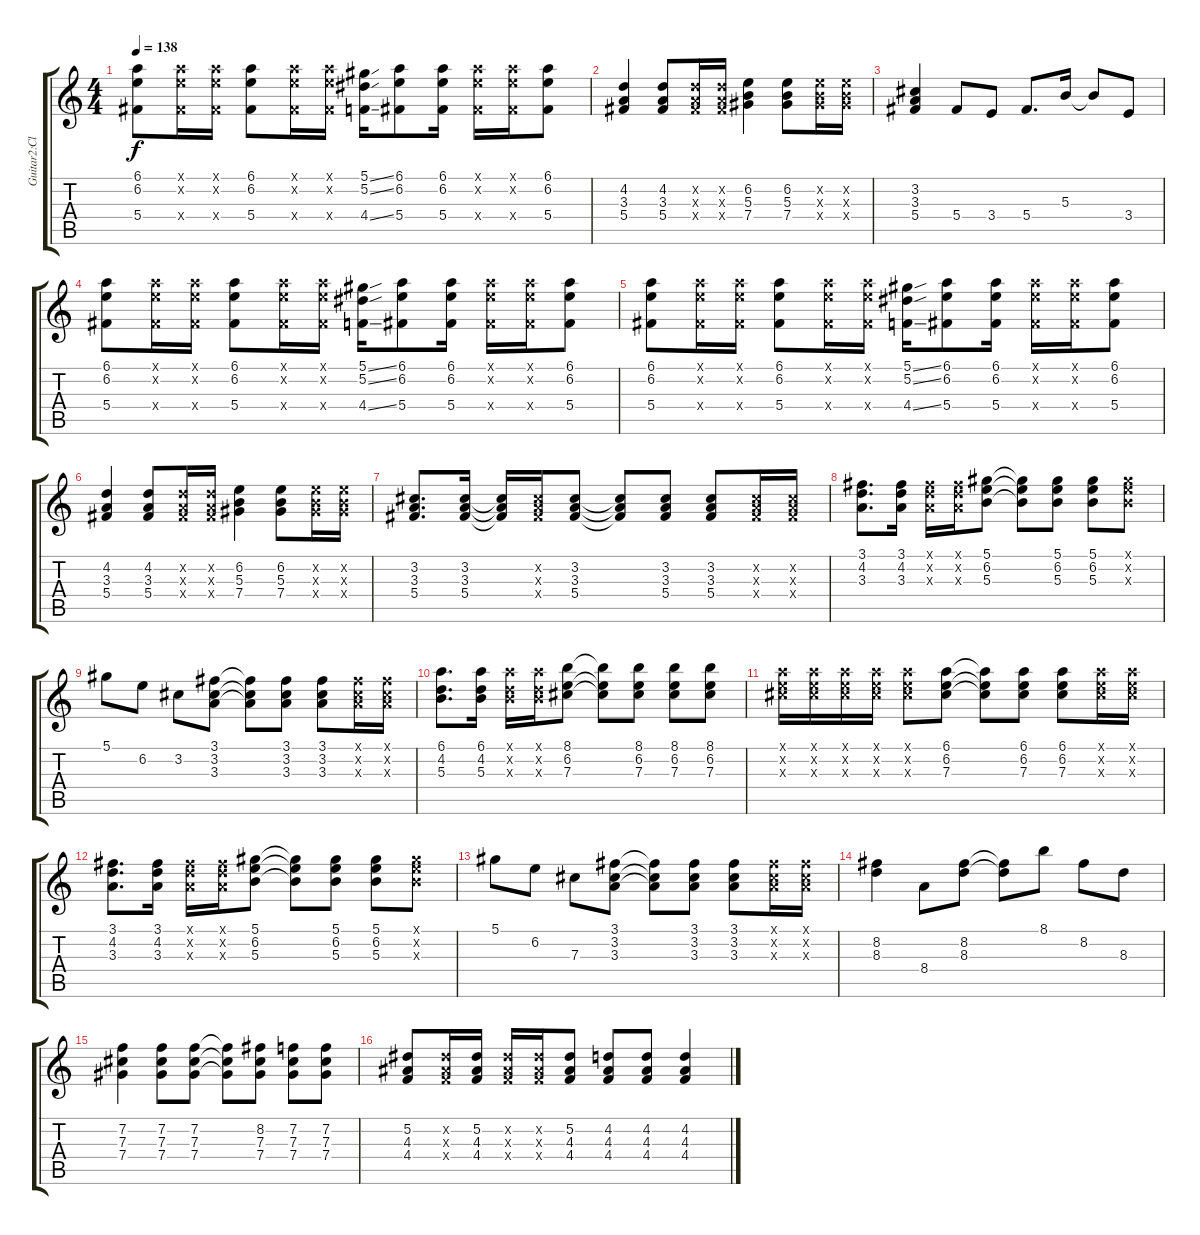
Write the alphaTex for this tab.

\track ("Guitar2:Clean<Half Down>" "Guitar2:Cl") {instrument electricguitarclean}
\staff {score tabs}
\tuning (Eb4 Bb3 Gb3 Db3 Ab2 Eb2) {hide}
\ts (4 4)
\tempo 138
\clef g2
\ks c
(6.1 6.2 5.4).8{dy f} (6.1{x} 6.2{x} 5.4{x}).16 (6.1{x} 6.2{x} 5.4{x}).16 (6.1 6.2 5.4).8 (6.1{x} 6.2{x} 5.4{x}).16 (6.1{x} 6.2{x} 5.4{x}).16 (5.1{ss} 5.2{ss} 4.4{ss}).16 (6.1 6.2 5.4).8 (6.1 6.2 5.4).16 (6.1{x} 6.2{x} 5.4{x}).16 (6.1{x} 6.2{x} 5.4{x}).16 (6.1 6.2 5.4).8 |
(4.2 3.3 5.4).4 (4.2 3.3 5.4).8 (4.2{x} 3.3{x} 5.4{x}).16 (4.2{x} 3.3{x} 5.4{x}).16 (6.2 5.3 7.4).4 (6.2 5.3 7.4).8 (6.2{x} 5.3{x} 7.4{x}).16 (6.2{x} 5.3{x} 7.4{x}).16 |
(3.2 3.3 5.4).4 5.4.8 3.4.8 5.4.8{d} 5.3.16 5.3{t}.8 3.4.8 |
(6.1 6.2 5.4).8 (6.1{x} 6.2{x} 5.4{x}).16 (6.1{x} 6.2{x} 5.4{x}).16 (6.1 6.2 5.4).8 (6.1{x} 6.2{x} 5.4{x}).16 (6.1{x} 6.2{x} 5.4{x}).16 (5.1{ss} 5.2{ss} 4.4{ss}).16 (6.1 6.2 5.4).8 (6.1 6.2 5.4).16 (6.1{x} 6.2{x} 5.4{x}).16 (6.1{x} 6.2{x} 5.4{x}).16 (6.1 6.2 5.4).8 |
(6.1 6.2 5.4).8 (6.1{x} 6.2{x} 5.4{x}).16 (6.1{x} 6.2{x} 5.4{x}).16 (6.1 6.2 5.4).8 (6.1{x} 6.2{x} 5.4{x}).16 (6.1{x} 6.2{x} 5.4{x}).16 (5.1{ss} 5.2{ss} 4.4{ss}).16 (6.1 6.2 5.4).8 (6.1 6.2 5.4).16 (6.1{x} 6.2{x} 5.4{x}).16 (6.1{x} 6.2{x} 5.4{x}).16 (6.1 6.2 5.4).8 |
(4.2 3.3 5.4).4 (4.2 3.3 5.4).8 (4.2{x} 3.3{x} 5.4{x}).16 (4.2{x} 3.3{x} 5.4{x}).16 (6.2 5.3 7.4).4 (6.2 5.3 7.4).8 (6.2{x} 5.3{x} 7.4{x}).16 (6.2{x} 5.3{x} 7.4{x}).16 |
(3.2 3.3 5.4).8{d} (3.2 3.3 5.4).16 (3.2{t} 3.3{t} 5.4{t}).16 (3.2{x} 3.3{x} 5.4{x}).16 (3.2 3.3 5.4).8 (3.2{t} 3.3{t} 5.4{t}).8 (3.2 3.3 5.4).8 (3.2 3.3 5.4).8 (3.2{x} 3.3{x} 5.4{x}).16 (3.2{x} 3.3{x} 5.4{x}).16 |
(3.1 4.2 3.3).8{d} (3.1 4.2 3.3).16 (3.1{x} 4.2{x} 3.3{x}).16 (3.1{x} 4.2{x} 3.3{x}).16 (5.1 6.2 5.3).8 (5.1{t} 6.2{t} 5.3{t}).8 (5.1 6.2 5.3).8 (5.1 6.2 5.3).8 (5.1{x} 6.2{x} 5.3{x}).8 |
5.1.8 6.2.8 3.2.8 (3.1 3.2 3.3).8 (3.1{t} 3.2{t} 3.3{t}).8 (3.1 3.2 3.3).8 (3.1 3.2 3.3).8 (3.1{x} 3.2{x} 3.3{x}).16 (3.1{x} 3.2{x} 3.3{x}).16 |
(6.1 4.2 5.3).8{d} (6.1 4.2 5.3).16 (6.1{x} 4.2{x} 5.3{x}).16 (6.1{x} 4.2{x} 5.3{x}).16 (8.1 6.2 7.3).8 (8.1{t} 6.2{t} 7.3{t}).8 (8.1 6.2 7.3).8 (8.1 6.2 7.3).8 (8.1 6.2 7.3).8 |
(6.1{x} 6.2{x} 7.3{x}).16 (6.1{x} 6.2{x} 7.3{x}).16 (6.1{x} 6.2{x} 7.3{x}).16 (6.1{x} 6.2{x} 7.3{x}).16 (6.1{x} 6.2{x} 7.3{x}).8 (6.1 6.2 7.3).8 (6.1{t} 6.2{t} 7.3{t}).8 (6.1 6.2 7.3).8 (6.1 6.2 7.3).8 (6.1{x} 6.2{x} 7.3{x}).16 (6.1{x} 6.2{x} 7.3{x}).16 |
(3.1 4.2 3.3).8{d} (3.1 4.2 3.3).16 (3.1{x} 4.2{x} 3.3{x}).16 (3.1{x} 4.2{x} 3.3{x}).16 (5.1 6.2 5.3).8 (5.1{t} 6.2{t} 5.3{t}).8 (5.1 6.2 5.3).8 (5.1 6.2 5.3).8 (5.1{x} 6.2{x} 5.3{x}).8 |
5.1.8 6.2.8 7.3.8 (3.1 3.2 3.3).8 (3.1{t} 3.2{t} 3.3{t}).8 (3.1 3.2 3.3).8 (3.1 3.2 3.3).8 (3.1{x} 3.2{x} 3.3{x}).16 (3.1{x} 3.2{x} 3.3{x}).16 |
(8.2 8.3).4 8.4.8 (8.2 8.3).8 (8.2{t} 8.3{t}).8 8.1.8 8.2.8 8.3.8 |
(7.2 7.3 7.4).4 (7.2 7.3 7.4).8 (7.2 7.3 7.4).8 (7.2{t} 7.3{t} 7.4{t}).8 (8.2 7.3 7.4).8 (7.2 7.3 7.4).8 (7.2 7.3 7.4).8 |
(5.2 4.3 4.4).8 (5.2{x} 4.3{x} 4.4{x}).16 (5.2 4.3 4.4).16 (5.2{x} 4.3{x} 4.4{x}).16 (5.2{x} 4.3{x} 4.4{x}).16 (5.2 4.3 4.4).8 (4.2 4.3 4.4).8 (4.2 4.3 4.4).8 (4.2 4.3 4.4).4
